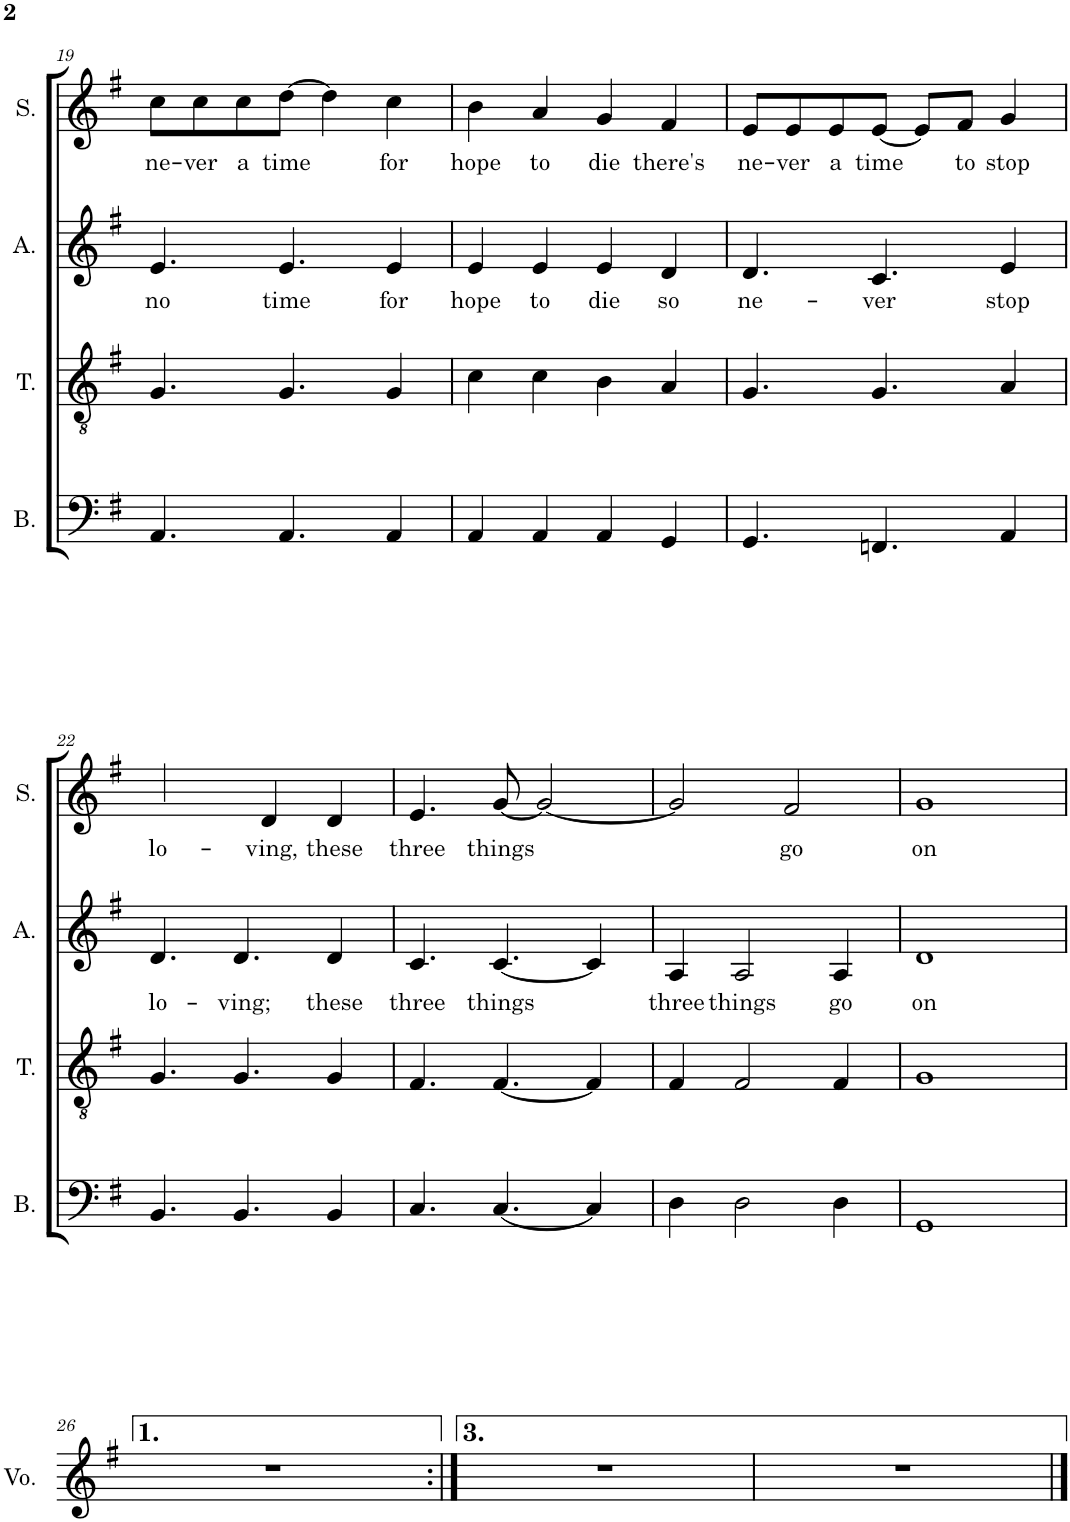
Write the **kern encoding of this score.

**kern	**kern	**kern	**text	**kern	**text
*part4	*part3	*part2	*part2	*part1	*part1
*staff4	*staff3	*staff2	*staff2	*staff1	*staff1
*I"Bass	*I"Tenor	*I"Alto	*	*I"Soprano	*
*I'B.	*I'T.	*I'A.	*	*I'S.	*
!!LO:PB:g=z
*clefF4	*clefGv2	*clefG2	*	*clefG2	*
*k[f#]	*k[f#]	*k[f#]	*	*k[f#]	*
*M4/4	*M4/4	*M4/4	*	*M4/4	*
=19	=19	=19	=19	=19	=19
!	!	!	!LO:LY:b	!	!LO:LY:b
4.AA/	4.G/	4.e/	no	8cc\L	ne-
!	!	!	!	!	!LO:LY:b
.	.	.	.	8cc\	-ver
!	!	!	!	!	!LO:LY:b
.	.	.	.	8cc\	a
!	!	!	!LO:LY:b	!	!LO:LY:b
4.AA/	4.G/	4.e/	time	[8dd\J	time
.	.	.	.	4dd\]	.
!	!	!	!LO:LY:b	!	!LO:LY:b
4AA/	4G/	4e/	for	4cc\	for
=20	=20	=20	=20	=20	=20
!	!	!	!LO:LY:b	!	!LO:LY:b
4AA/	4c\	4e/	hope	4b\	hope
!	!	!	!LO:LY:b	!	!LO:LY:b
4AA/	4c\	4e/	to	4a/	to
!	!	!	!LO:LY:b	!	!LO:LY:b
4AA/	4B\	4e/	die	4g/	die
!	!	!	!LO:LY:b	!	!LO:LY:b
4GG/	4A/	4d/	so	4f#/	there's
=21	=21	=21	=21	=21	=21
!	!	!	!LO:LY:b	!	!LO:LY:b
4.GG/	4.G/	4.d/	ne-	8e/L	ne-
!	!	!	!	!	!LO:LY:b
.	.	.	.	8e/	-ver
!	!	!	!	!	!LO:LY:b
.	.	.	.	8e/	a
!	!	!	!LO:LY:b	!	!LO:LY:b
4.FFn/	4.G/	4.c/	-ver	[8e/J	time
.	.	.	.	8e/L]	.
!	!	!	!	!	!LO:LY:b
.	.	.	.	8f#/J	to
!	!	!	!LO:LY:b	!	!LO:LY:b
4AA/	4A/	4e/	stop	4g/	stop
!!LO:LB:g=z
=22	=22	=22	=22	=22	=22
!	!	!	!LO:LY:b	!	!LO:LY:b
4.BB/	4.G/	4.d/	lo-	2g/	lo-
!	!	!	!LO:LY:b	!	!
4.BB/	4.G/	4.d/	-ving;	.	.
!	!	!	!	!	!LO:LY:b
.	.	.	.	4d/	-ving,
!	!	!	!LO:LY:b	!	!LO:LY:b
4BB/	4G/	4d/	these	4d/	these
=23	=23	=23	=23	=23	=23
!	!	!	!LO:LY:b	!	!LO:LY:b
4.C/	4.F#/	4.c/	three	4.e/	three
!	!	!	!LO:LY:b	!	!LO:LY:b
[4.C/	[4.F#/	[4.c/	things	[8g/	things
.	.	.	.	2g/_	.
4C/]	4F#/]	4c/]	.	.	.
=24	=24	=24	=24	=24	=24
!	!	!	!LO:LY:b	!	!
4D\	4F#/	4A/	three	2g/]	.
!	!	!	!LO:LY:b	!	!
2D\	2F#/	2A/	things	.	.
!	!	!	!	!	!LO:LY:b
.	.	.	.	2f#/	go
!	!	!	!LO:LY:b	!	!
4D\	4F#/	4A/	go	.	.
=25	=25	=25	=25	=25	=25
!	!	!	!LO:LY:b	!	!LO:LY:b
1GG	1G	1d	on	1g	on
!!LO:LB:g=z
=26	=26	=26	=26	=26	=26
1r	1r	1r	.	1r	.
=27:|!	=27:|!	=27:|!	=27:|!	=27:|!	=27:|!
1r	1r	1r	.	1r	.
=28	=28	=28	=28	=28	=28
1r	1r	1r	.	1r	.
==	==	==	==	==	==
*-	*-	*-	*-	*-	*-
